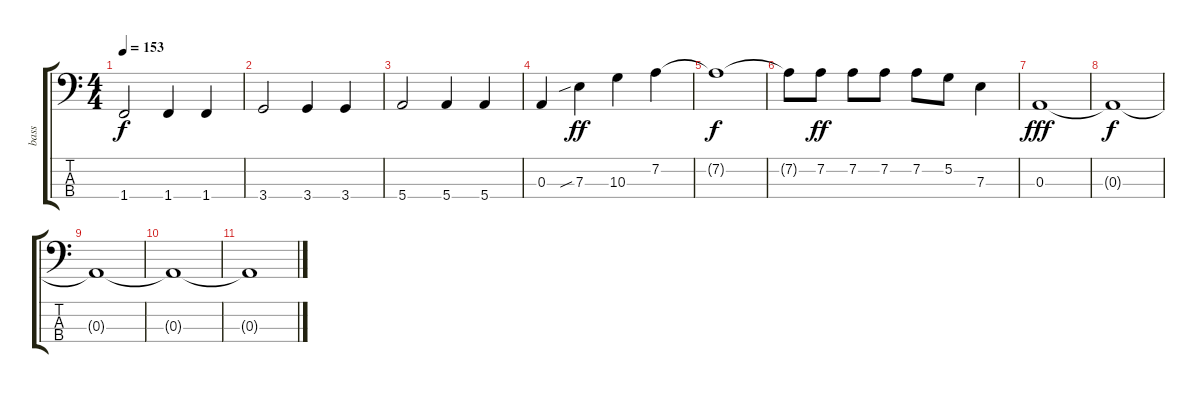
\track ("bass" "bass") {instrument electricbasspick}
\staff {score tabs}
\tuning (G2 D2 A1 E1) {hide}
\ts (4 4)
\tempo 153
\clef f4
\ks c
1.4.2{dy f} 1.4.4 1.4.4 |
3.4.2 3.4.4 3.4.4 |
5.4.2 5.4.4 5.4.4 |
0.3.4{volume 14} 7.3{sib}.4{dy ff} 10.3.4 7.2.4 |
7.2{t}.1{dy f} |
7.2{t}.8 7.2.8{dy ff} 7.2.8 7.2.8 7.2.8 5.2.8 7.3.4 |
0.3.1{dy fff volume 16} |
0.3{t}.1{dy f volume 8} |
0.3{t}.1 |
0.3{t}.1 |
0.3{t}.1
